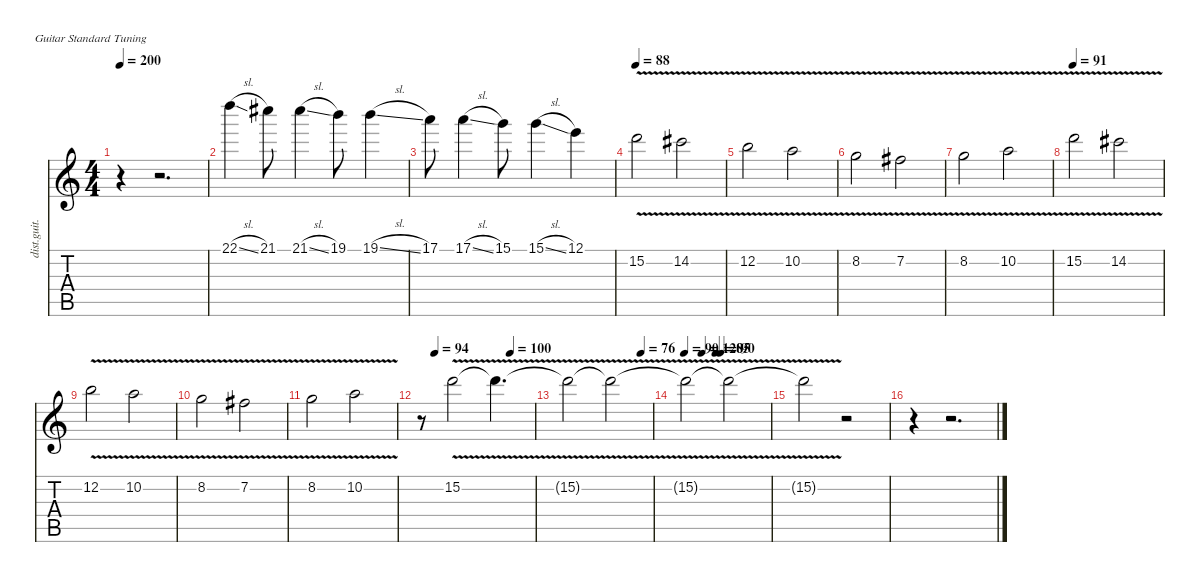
\defaultSystemsLayout 4
\hideDynamics
\bracketExtendMode nobrackets
\track ("Harmonizer" "dist.guit.") {instrument distortionguitar}
\staff {score tabs}
\tuning (E4 B3 G3 D3 A2 E2)
\ts (4 4)
\tempo 200
\clef g2
\ks c
r.4{dy f} r.2{d} |
22.1{sl}.4 21.1{acc #}.8 21.1{sl acc #}.4 19.1.8 19.1{sl}.4 |
17.1.8 17.1{sl}.4 15.1.8 15.1{sl}.4 12.1.4 |
\tempo 88
15.2{v}.2{dy mf instrument electricguitarjazz} 14.2{v acc #}.2 |
12.2{v}.2 10.2{v}.2 |
8.2{v}.2 7.2{v acc #}.2 |
8.2{v}.2 10.2{v}.2 |
\tempo 91
15.2{v}.2{instrument electricguitarjazz} 14.2{v acc #}.2 |
12.2{v}.2 10.2{v}.2 |
8.2{v}.2 7.2{v acc #}.2 |
8.2{v}.2 10.2{v}.2 |
\tempo (94 0.125)
\tempo (100 0.791667)
r.8 15.2{v}.2{dy mp} 15.2{v t}.4{d} |
\tempo (76 0.875)
15.2{v t}.2{dy f} 15.2{v t}.2 |
\tempo 90
\tempo (120 0.205479)
\tempo (85 0.369863)
\tempo (90 0.424658)
15.2{v t}.2 15.2{v t}.2 |
15.2{v t}.2 r.2 |
r.4 r.2{d}
